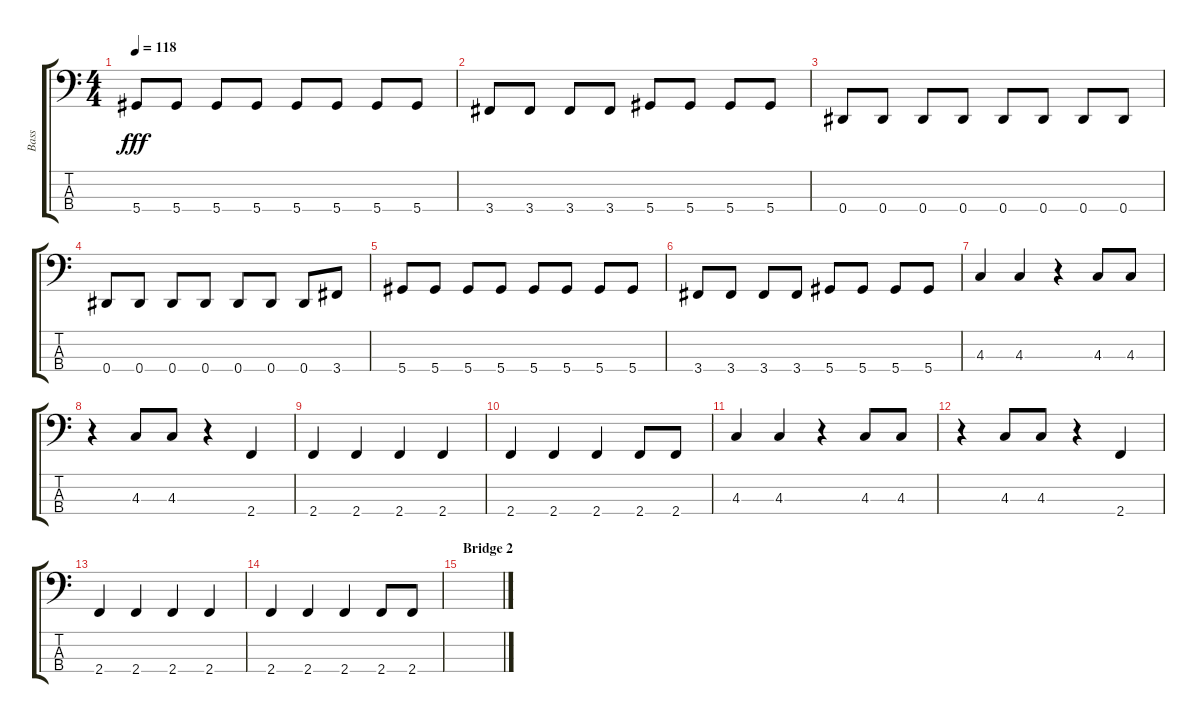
\track ("Bass" "Bass") {instrument electricbasspick}
\staff {score tabs}
\tuning (Gb2 Db2 Ab1 Eb1) {hide}
\ts (4 4)
\tempo 118
\clef f4
\ks c
5.4.8{dy fff} 5.4.8 5.4.8 5.4.8 5.4.8 5.4.8 5.4.8 5.4.8 |
3.4.8 3.4.8 3.4.8 3.4.8 5.4.8 5.4.8 5.4.8 5.4.8 |
0.4.8 0.4.8 0.4.8 0.4.8 0.4.8 0.4.8 0.4.8 0.4.8 |
0.4.8 0.4.8 0.4.8 0.4.8 0.4.8 0.4.8 0.4.8 3.4.8 |
5.4.8 5.4.8 5.4.8 5.4.8 5.4.8 5.4.8 5.4.8 5.4.8 |
3.4.8 3.4.8 3.4.8 3.4.8 5.4.8 5.4.8 5.4.8 5.4.8 |
4.3.4 4.3.4 r.4 4.3.8 4.3.8 |
r.4 4.3.8 4.3.8 r.4 2.4.4 |
2.4.4 2.4.4 2.4.4 2.4.4 |
2.4.4 2.4.4 2.4.4 2.4.8 2.4.8 |
4.3.4 4.3.4 r.4 4.3.8 4.3.8 |
r.4 4.3.8 4.3.8 r.4 2.4.4 |
2.4.4 2.4.4 2.4.4 2.4.4 |
2.4.4 2.4.4 2.4.4 2.4.8 2.4.8 |
\section ("" "Bridge 2")
